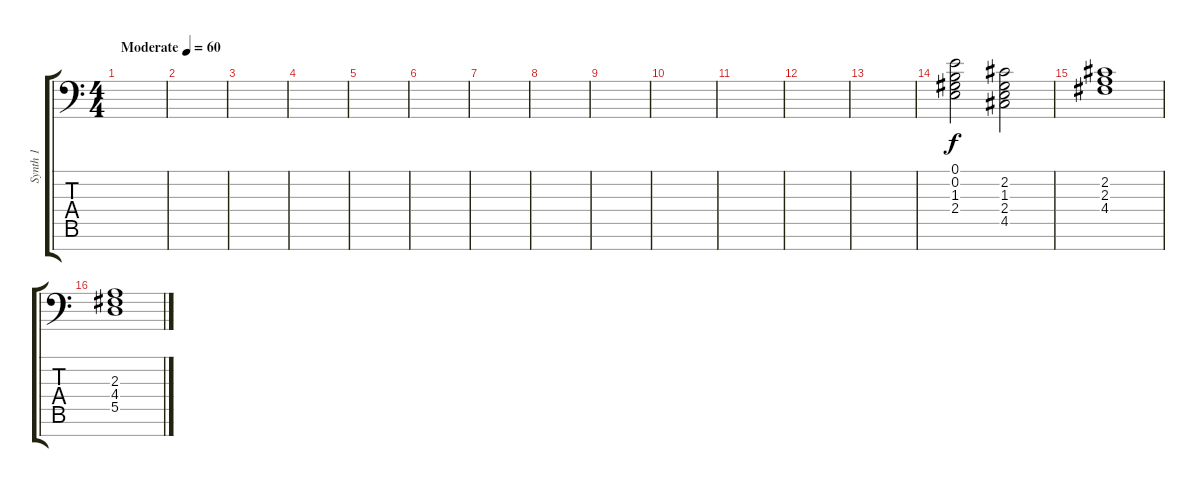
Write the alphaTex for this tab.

\track ("Synth 1" "Synth 1") {instrument stringensemble2}
\staff {score tabs}
\tuning (E4 B3 G3 D3 A2 E2 A0) {hide}
\ts (4 4)
\tempo (60 "Moderate")
\clef f4
\ks c
|
|
|
|
|
|
|
|
|
|
|
|
|
(0.1 0.2 1.3 2.4).2 (2.2 1.3 2.4 4.5).2 |
(2.2 2.3 4.4).1 |
(2.3 4.4 5.5).1
